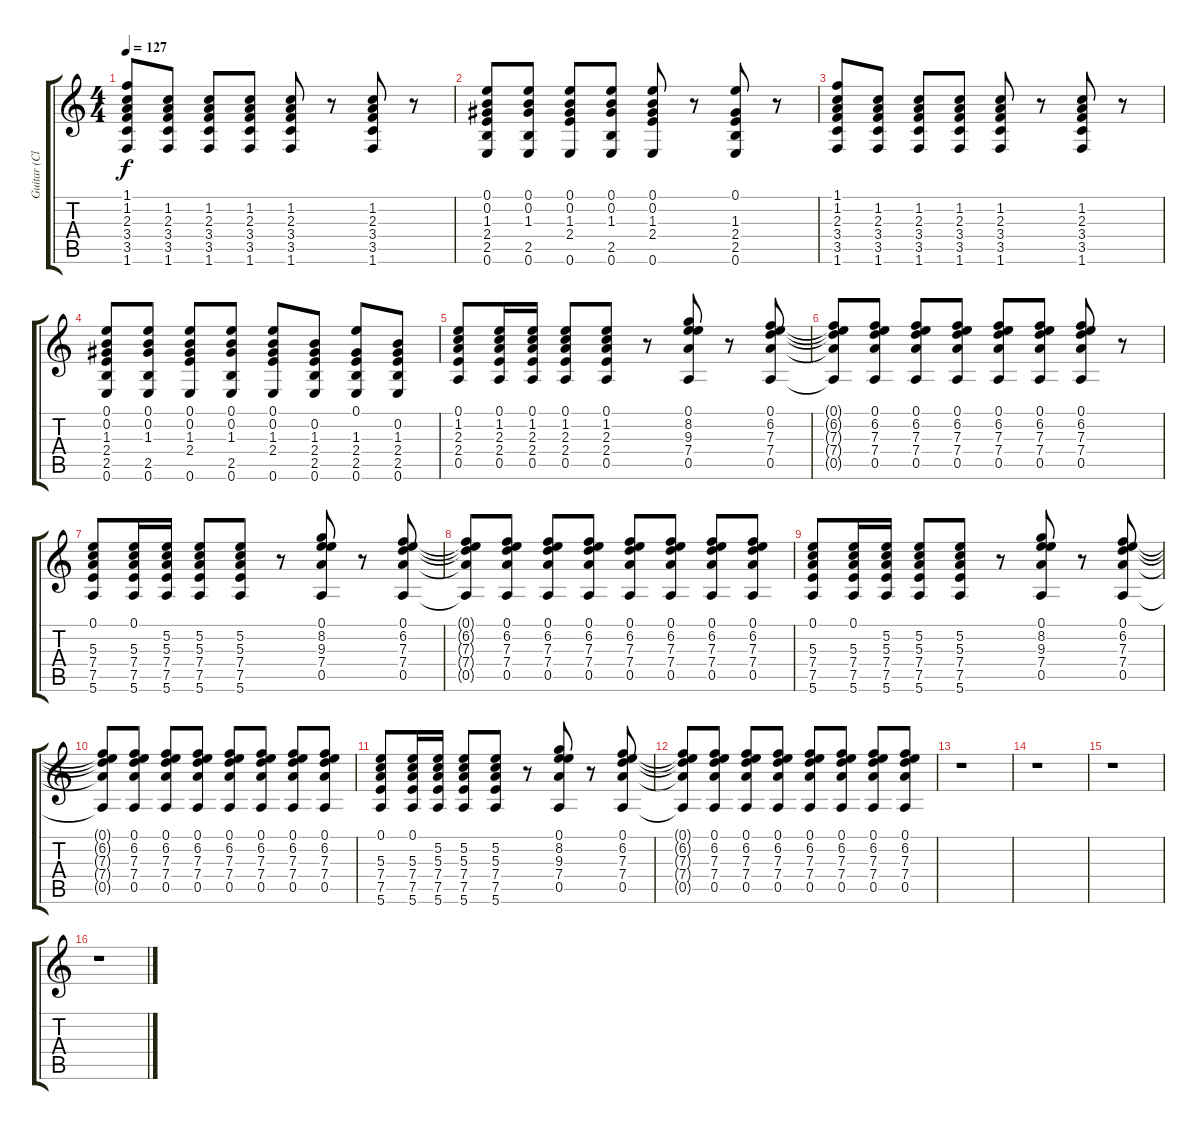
\track ("Guitar (Clean)" "Guitar (Cl") {instrument electricguitarjazz}
\staff {score tabs}
\tuning (E4 B3 G3 D3 A2 E2) {hide}
\ts (4 4)
\tempo 127
\clef g2
\ks c
(1.1 1.2 2.3 3.4 3.5 1.6).8{dy f} (1.2 2.3 3.4 3.5 1.6).8 (1.2 2.3 3.4 3.5 1.6).8 (1.2 2.3 3.4 3.5 1.6).8 (1.2 2.3 3.4 3.5 1.6).8 r.8 (1.2 2.3 3.4 3.5 1.6).8 r.8 |
(0.1 0.2 1.3 2.4 2.5 0.6).8 (0.1 0.2 1.3 2.5 0.6).8 (0.1 0.2 1.3 2.4 0.6).8 (0.1 0.2 1.3 2.5 0.6).8 (0.1 0.2 1.3 2.4 0.6).8 r.8 (0.1 1.3 2.4 2.5 0.6).8 r.8 |
(1.1 1.2 2.3 3.4 3.5 1.6).8 (1.2 2.3 3.4 3.5 1.6).8 (1.2 2.3 3.4 3.5 1.6).8 (1.2 2.3 3.4 3.5 1.6).8 (1.2 2.3 3.4 3.5 1.6).8 r.8 (1.2 2.3 3.4 3.5 1.6).8 r.8 |
(0.1 0.2 1.3 2.4 2.5 0.6).8 (0.1 0.2 1.3 2.5 0.6).8 (0.1 0.2 1.3 2.4 0.6).8 (0.1 0.2 1.3 2.5 0.6).8 (0.1 0.2 1.3 2.4 0.6).8 (0.2 1.3 2.4 2.5 0.6).8 (0.1 1.3 2.4 2.5 0.6).8 (0.2 1.3 2.4 2.5 0.6).8 |
(0.1 1.2 2.3 2.4 0.5).8 (0.1 1.2 2.3 2.4 0.5).16 (0.1 1.2 2.3 2.4 0.5).16 (0.1 1.2 2.3 2.4 0.5).8 (0.1 1.2 2.3 2.4 0.5).8 r.8 (0.1 8.2 9.3 7.4 0.5).8 r.8 (0.1 6.2 7.3 7.4 0.5).8 |
(0.1{t} 6.2{t} 7.3{t} 7.4{t} 0.5{t}).8 (0.1 6.2 7.3 7.4 0.5).8 (0.1 6.2 7.3 7.4 0.5).8 (0.1 6.2 7.3 7.4 0.5).8 (0.1 6.2 7.3 7.4 0.5).8 (0.1 6.2 7.3 7.4 0.5).8 (0.1 6.2 7.3 7.4 0.5).8 r.8 |
(0.1 5.3 7.4 7.5 5.6).8 (0.1 5.3 7.4 7.5 5.6).16 (5.2 5.3 7.4 7.5 5.6).16 (5.2 5.3 7.4 7.5 5.6).8 (5.2 5.3 7.4 7.5 5.6).8 r.8 (0.1 8.2 9.3 7.4 0.5).8 r.8 (0.1 6.2 7.3 7.4 0.5).8 |
(0.1{t} 6.2{t} 7.3{t} 7.4{t} 0.5{t}).8 (0.1 6.2 7.3 7.4 0.5).8 (0.1 6.2 7.3 7.4 0.5).8 (0.1 6.2 7.3 7.4 0.5).8 (0.1 6.2 7.3 7.4 0.5).8 (0.1 6.2 7.3 7.4 0.5).8 (0.1 6.2 7.3 7.4 0.5).8 (0.1 6.2 7.3 7.4 0.5).8 |
(0.1 5.3 7.4 7.5 5.6).8 (0.1 5.3 7.4 7.5 5.6).16 (5.2 5.3 7.4 7.5 5.6).16 (5.2 5.3 7.4 7.5 5.6).8 (5.2 5.3 7.4 7.5 5.6).8 r.8 (0.1 8.2 9.3 7.4 0.5).8 r.8 (0.1 6.2 7.3 7.4 0.5).8 |
(0.1{t} 6.2{t} 7.3{t} 7.4{t} 0.5{t}).8 (0.1 6.2 7.3 7.4 0.5).8 (0.1 6.2 7.3 7.4 0.5).8 (0.1 6.2 7.3 7.4 0.5).8 (0.1 6.2 7.3 7.4 0.5).8 (0.1 6.2 7.3 7.4 0.5).8 (0.1 6.2 7.3 7.4 0.5).8 (0.1 6.2 7.3 7.4 0.5).8 |
(0.1 5.3 7.4 7.5 5.6).8 (0.1 5.3 7.4 7.5 5.6).16 (5.2 5.3 7.4 7.5 5.6).16 (5.2 5.3 7.4 7.5 5.6).8 (5.2 5.3 7.4 7.5 5.6).8 r.8 (0.1 8.2 9.3 7.4 0.5).8 r.8 (0.1 6.2 7.3 7.4 0.5).8 |
(0.1{t} 6.2{t} 7.3{t} 7.4{t} 0.5{t}).8 (0.1 6.2 7.3 7.4 0.5).8 (0.1 6.2 7.3 7.4 0.5).8 (0.1 6.2 7.3 7.4 0.5).8 (0.1 6.2 7.3 7.4 0.5).8 (0.1 6.2 7.3 7.4 0.5).8 (0.1 6.2 7.3 7.4 0.5).8 (0.1 6.2 7.3 7.4 0.5).8 |
r.1 |
r.1 |
r.1 |
r.1
